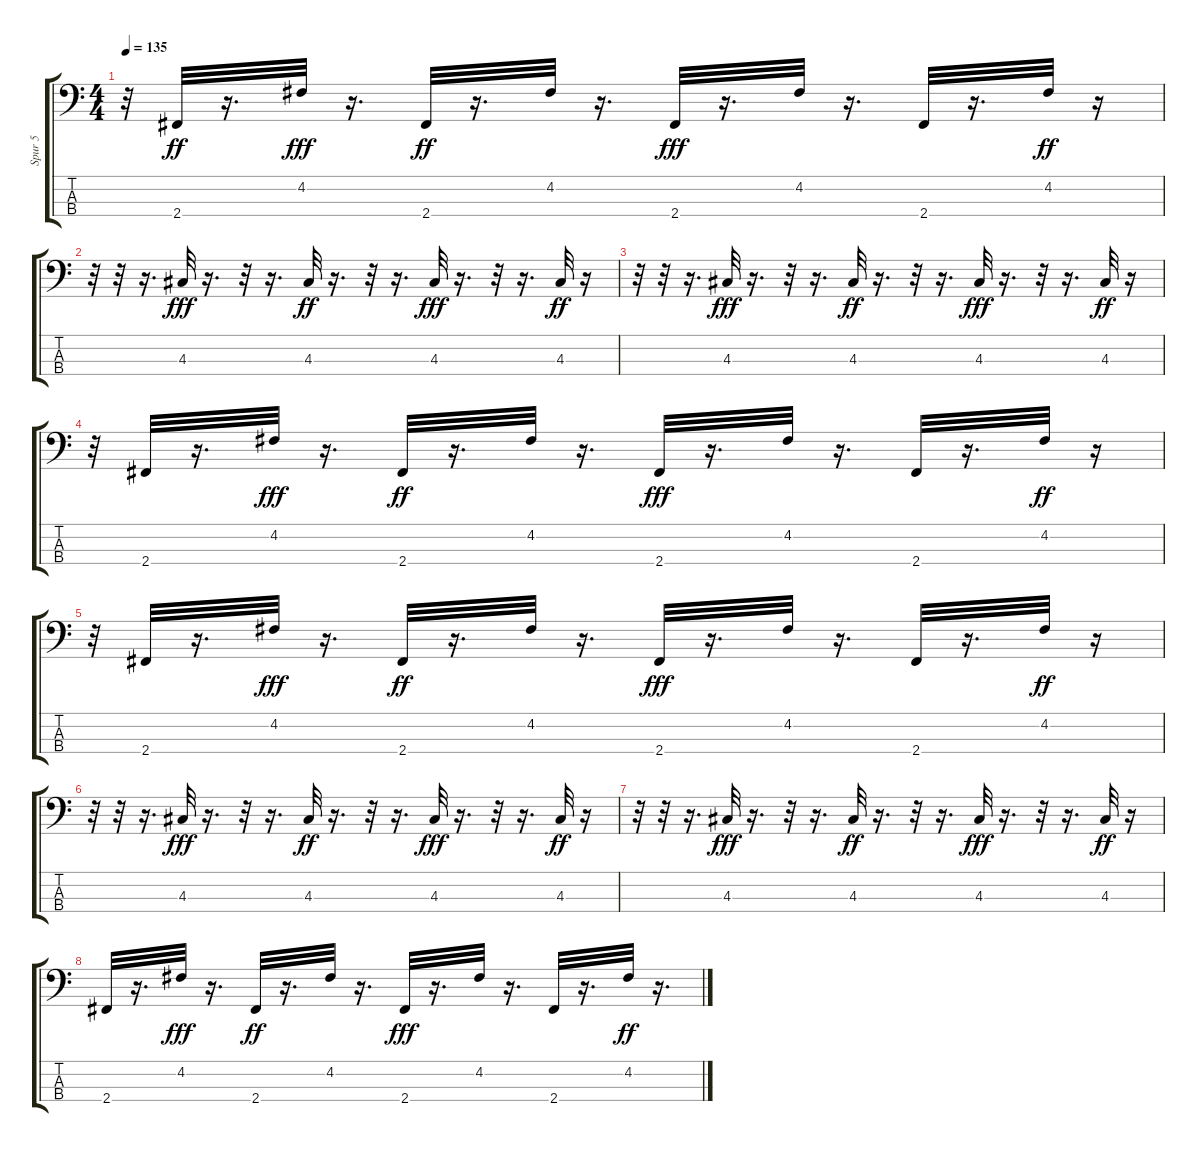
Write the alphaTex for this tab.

\track ("Spur 5" "Spur 5") {instrument electricbasspick}
\staff {score tabs}
\tuning (G2 D2 A1 E1) {hide}
\ts (4 4)
\tempo 135
\clef f4
\ks c
r.32{dy ff} 2.4.32 r.16{d} 4.2.32{dy fff} r.16{d} 2.4.32{dy ff} r.16{d} 4.2.32 r.16{d} 2.4.32{dy fff} r.16{d} 4.2.32 r.16{d} 2.4.32 r.16{d} 4.2.32{dy ff} r.16 |
r.32 r.32 r.16{d} 4.3.32{dy fff} r.16{d} r.32 r.16{d} 4.3.32{dy ff} r.16{d} r.32 r.16{d} 4.3.32{dy fff} r.16{d} r.32 r.16{d} 4.3.32{dy ff} r.16 |
r.32 r.32 r.16{d} 4.3.32{dy fff} r.16{d} r.32 r.16{d} 4.3.32{dy ff} r.16{d} r.32 r.16{d} 4.3.32{dy fff} r.16{d} r.32 r.16{d} 4.3.32{dy ff} r.16 |
r.32 2.4.32 r.16{d} 4.2.32{dy fff} r.16{d} 2.4.32{dy ff} r.16{d} 4.2.32 r.16{d} 2.4.32{dy fff} r.16{d} 4.2.32 r.16{d} 2.4.32 r.16{d} 4.2.32{dy ff} r.16 |
r.32 2.4.32 r.16{d} 4.2.32{dy fff} r.16{d} 2.4.32{dy ff} r.16{d} 4.2.32 r.16{d} 2.4.32{dy fff} r.16{d} 4.2.32 r.16{d} 2.4.32 r.16{d} 4.2.32{dy ff} r.16 |
r.32 r.32 r.16{d} 4.3.32{dy fff} r.16{d} r.32 r.16{d} 4.3.32{dy ff} r.16{d} r.32 r.16{d} 4.3.32{dy fff} r.16{d} r.32 r.16{d} 4.3.32{dy ff} r.16 |
r.32 r.32 r.16{d} 4.3.32{dy fff} r.16{d} r.32 r.16{d} 4.3.32{dy ff} r.16{d} r.32 r.16{d} 4.3.32{dy fff} r.16{d} r.32 r.16{d} 4.3.32{dy ff} r.16 |
2.4.32 r.16{d} 4.2.32{dy fff} r.16{d} 2.4.32{dy ff} r.16{d} 4.2.32 r.16{d} 2.4.32{dy fff} r.16{d} 4.2.32 r.16{d} 2.4.32 r.16{d} 4.2.32{dy ff} r.16{d}
